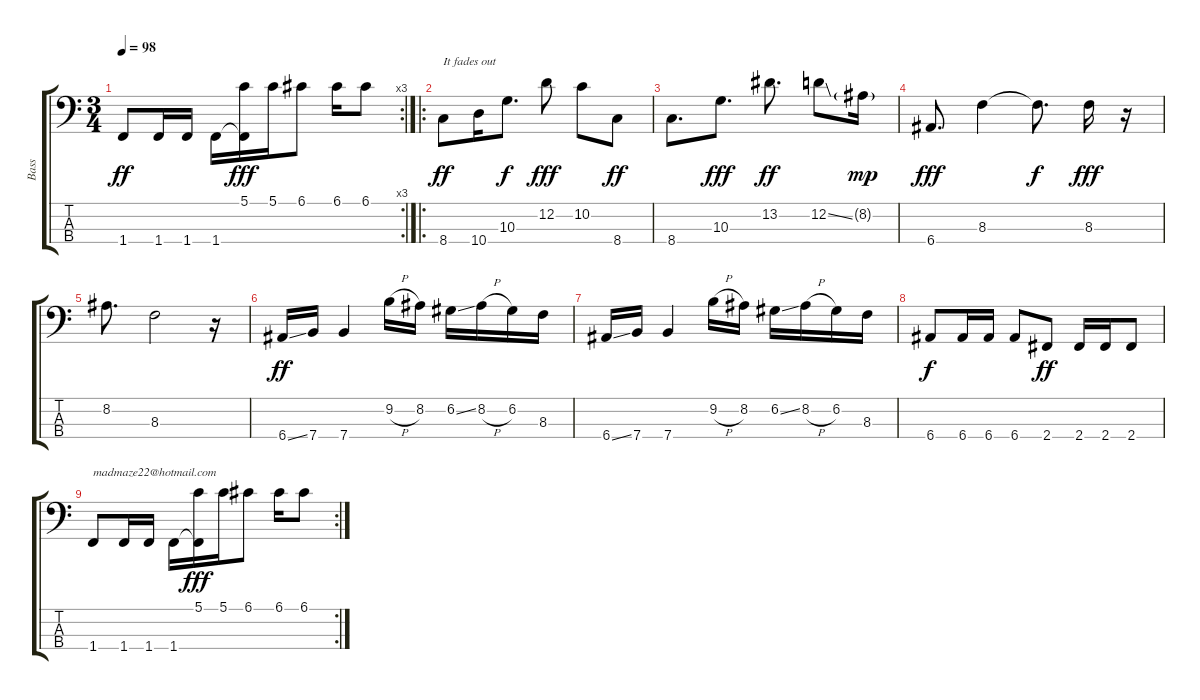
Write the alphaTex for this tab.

\track ("Bass" "Bass") {instrument electricbassfinger}
\staff {score tabs}
\tuning (G2 D2 A1 E1) {hide}
\rc 3
\ts (3 4)
\tempo 98
\clef f4
\ks c
1.4.8{dy ff} 1.4.16 1.4.16 1.4.16 (5.1 1.4{t}).16{dy fff} 5.1.16 6.1.8 6.1.16 6.1.8 |
\ro
8.4.8{txt "It fades out " dy ff} 10.4.16 10.3.8{d dy f} 12.2.8{dy fff} 10.2.8 8.4.8{dy ff} |
8.4.8{d} 10.3.8{d dy fff} 13.2.8{d dy ff} 12.2{ss}.8 8.2{g}.16{dy mp} |
6.4.8{d dy fff} 8.3.4 8.3{t}.8{d dy f} 8.3.16{dy fff} r.16 |
8.2.8{d} 8.3.2 r.16 |
6.4{ss}.16{dy ff} 7.4.16 7.4.4 9.2{h}.16 8.2.16 6.2{ss}.16 8.2{h}.16 6.2.16 8.3.16 |
6.4{ss}.16 7.4.16 7.4.4 9.2{h}.16 8.2.16 6.2{ss}.16 8.2{h}.16 6.2.16 8.3.16 |
6.4.8{dy f} 6.4.16 6.4.16 6.4.8 2.4.8{dy ff} 2.4.16 2.4.16 2.4.8 |
\rc 2
1.4.8{txt "madmaze22@hotmail.com"} 1.4.16 1.4.16 1.4.16 (5.1 1.4{t}).16{dy fff} 5.1.16 6.1.8 6.1.16 6.1.8
